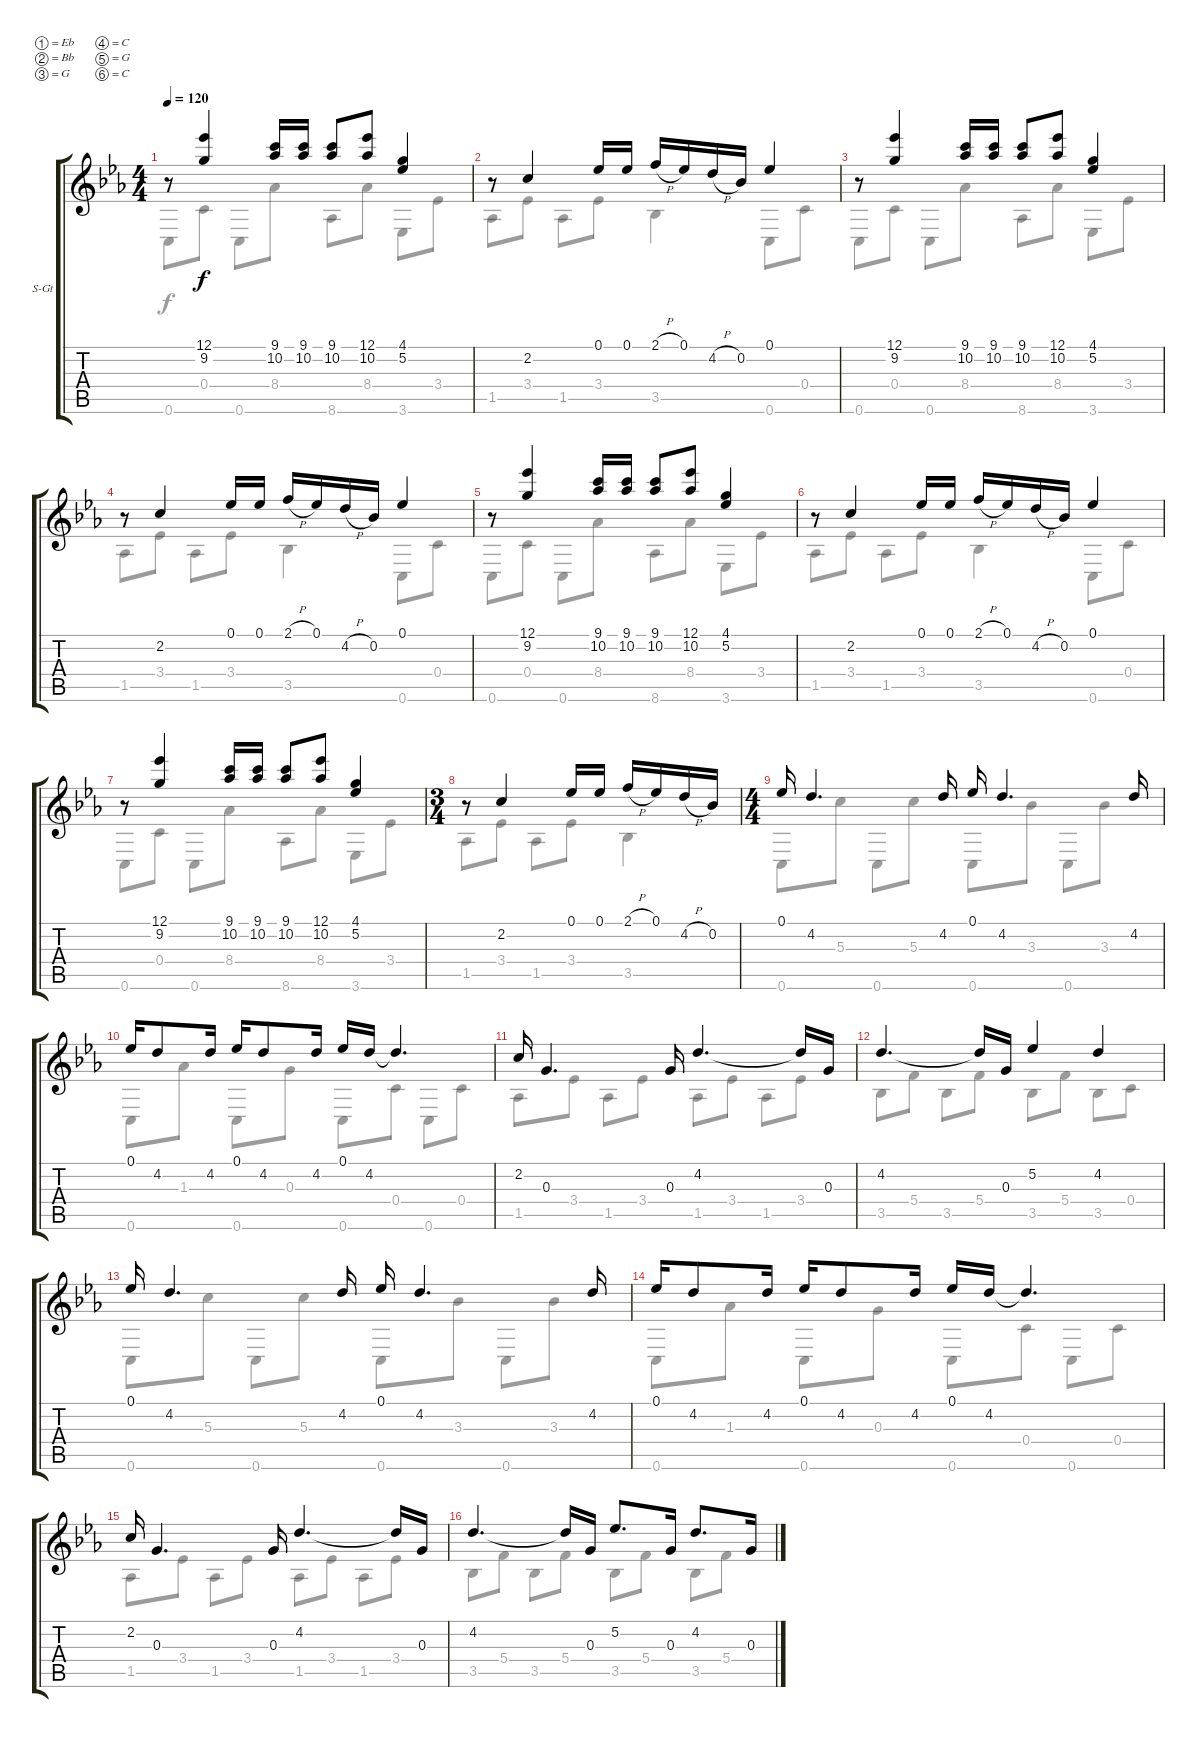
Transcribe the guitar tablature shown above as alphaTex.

\bracketExtendMode groupsimilarinstruments
\firstSystemTrackNameOrientation horizontal
\otherSystemsTrackNameOrientation horizontal
\track ("Track 1" "S-Gt") {instrument acousticguitarsteel}
\staff {score tabs}
\tuning (Eb4 Bb3 G3 C3 G2 C2)
\voice
\ts (4 4)
\tempo 120
\clef g2
\ks cminor
r.8{dy f} (12.1 9.2).4 (9.1 10.2).16 (9.1 10.2).16 (9.1 10.2).8 (12.1 10.2).8 (4.1 5.2).4 |
r.8 2.2.4 0.1.16 0.1.16 2.1{h}.16 0.1.16 4.2{h}.16 0.2.16 0.1.4 |
r.8 (12.1 9.2).4 (9.1 10.2).16 (9.1 10.2).16 (9.1 10.2).8 (12.1 10.2).8 (4.1 5.2).4 |
r.8 2.2.4 0.1.16 0.1.16 2.1{h}.16 0.1.16 4.2{h}.16 0.2.16 0.1.4 |
r.8 (12.1 9.2).4 (9.1 10.2).16 (9.1 10.2).16 (9.1 10.2).8 (12.1 10.2).8 (4.1 5.2).4 |
r.8 2.2.4 0.1.16 0.1.16 2.1{h}.16 0.1.16 4.2{h}.16 0.2.16 0.1.4 |
r.8 (12.1 9.2).4 (9.1 10.2).16 (9.1 10.2).16 (9.1 10.2).8 (12.1 10.2).8 (4.1 5.2).4 |
\ts (3 4)
\beaming (8 2 2 2)
r.8 2.2.4 0.1.16 0.1.16 2.1{h}.16 0.1.16 4.2{h}.16 0.2.16 |
\ts (4 4)
\beaming (8 2 2 2 2)
0.1.16 4.2.4{d} 4.2.16 0.1.16 4.2.4{d} 4.2.16 |
0.1.16 4.2.8 4.2.16 0.1.16 4.2.8 4.2.16 0.1.16 4.2.16 4.2{t}.4{d} |
2.2.16 0.3.4{d} 0.3.16 4.2.4{d} 4.2{t}.16 0.3.16 |
4.2.4{d} 4.2{t}.16 0.3.16 5.2.4 4.2.4 |
0.1.16 4.2.4{d} 4.2.16 0.1.16 4.2.4{d} 4.2.16 |
0.1.16 4.2.8 4.2.16 0.1.16 4.2.8 4.2.16 0.1.16 4.2.16 4.2{t}.4{d} |
2.2.16 0.3.4{d} 0.3.16 4.2.4{d} 4.2{t}.16 0.3.16 |
4.2.4{d} 4.2{t}.16 0.3.16 5.2.8{d} 0.3.16 4.2.8{d} 0.3.16
\voice
\clef g2
\ottava regular
\simile none
\ks cminor
0.6.8{dy f} 0.4.8 0.6.8 8.4.8 8.6.8 8.4.8 3.6.8 3.4.8 |
1.5.8 3.4.8 1.5.8 3.4.8 3.5.4 0.6.8 0.4.8 |
0.6.8 0.4.8 0.6.8 8.4.8 8.6.8 8.4.8 3.6.8 3.4.8 |
1.5.8 3.4.8 1.5.8 3.4.8 3.5.4 0.6.8 0.4.8 |
0.6.8 0.4.8 0.6.8 8.4.8 8.6.8 8.4.8 3.6.8 3.4.8 |
1.5.8 3.4.8 1.5.8 3.4.8 3.5.4 0.6.8 0.4.8 |
0.6.8 0.4.8 0.6.8 8.4.8 8.6.8 8.4.8 3.6.8 3.4.8 |
1.5.8 3.4.8 1.5.8 3.4.8 3.5.4 |
0.6.8 5.3.8 0.6.8 5.3.8 0.6.8 3.3.8 0.6.8 3.3.8 |
0.6.8 1.3.8 0.6.8 0.3.8 0.6.8 0.4.8 0.6.8 0.4.8 |
1.5.8 3.4.8 1.5.8 3.4.8 1.5.8 3.4.8 1.5.8 3.4.8 |
3.5.8 5.4.8 3.5.8 5.4.8 3.5.8 5.4.8 3.5.8 0.4.8 |
0.6.8 5.3.8 0.6.8 5.3.8 0.6.8 3.3.8 0.6.8 3.3.8 |
0.6.8 1.3.8 0.6.8 0.3.8 0.6.8 0.4.8 0.6.8 0.4.8 |
1.5.8 3.4.8 1.5.8 3.4.8 1.5.8 3.4.8 1.5.8 3.4.8 |
3.5.8 5.4.8 3.5.8 5.4.8 3.5.8 5.4.8 3.5.8 5.4.8
